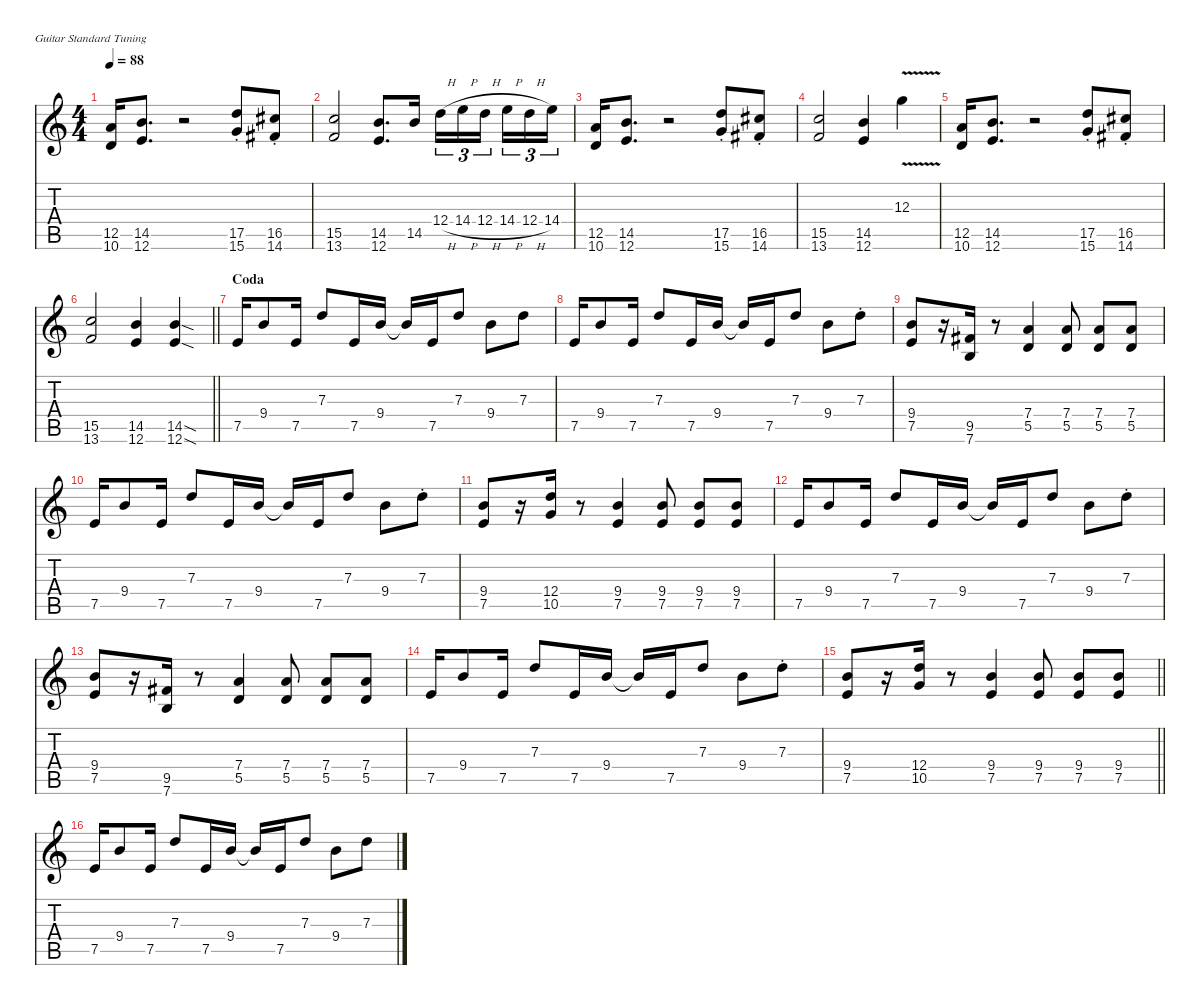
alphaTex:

\defaultSystemsLayout 4
\hideDynamics
\bracketExtendMode nobrackets
\singleTrackTrackNamePolicy hidden
\multiTrackTrackNamePolicy hidden
\firstSystemTrackNameMode fullname
\firstSystemTrackNameOrientation horizontal
\otherSystemsTrackNameOrientation horizontal
\track ("Guitar" "dist.guit.") {instrument distortionguitar}
\staff {score tabs}
\tuning (E4 B3 G3 D3 A2 E2)
\ts (4 4)
\tempo 88
\clef g2
\ks c
(12.5 10.6).16{dy f beam Up} (14.5 12.6).8{d beam Up} r.2{beam Up} (17.5{st} 15.6{st}).8{beam Up} (16.5{st acc #} 14.6{st acc #}).8{beam Up} |
(15.5 13.6).2{beam Up} (14.5 12.6).8{d beam Up} 14.5.16{beam Up} 12.4{h}.16{tu (3 2) beam Down} 14.4{h}.16{tu (3 2) beam Down} 12.4{h}.16{tu (3 2) beam Down} 14.4{h}.16{tu (3 2) beam Down} 12.4{h}.16{tu (3 2) beam Down} 14.4.16{tu (3 2) beam Down} |
(12.5 10.6).16{beam Up} (14.5 12.6).8{d beam Up} r.2{beam Up} (17.5{st} 15.6{st}).8{beam Up} (16.5{st acc #} 14.6{st acc #}).8{beam Up} |
(15.5 13.6).2{beam Up} (14.5 12.6).4{beam Up} 12.3{v}.4{beam Down} |
(12.5 10.6).16{beam Up} (14.5 12.6).8{d beam Up} r.2{beam Up} (17.5{st} 15.6{st}).8{beam Up} (16.5{st acc #} 14.6{st acc #}).8{beam Up} |
\barLineRight lightlight
(15.5 13.6).2{beam Up} (14.5 12.6).4{beam Up} (14.5{sod} 12.6{sod}).4{beam Up} |
\section ("" "Coda")
7.5.16{beam Up} 9.4.8{beam Up} 7.5.16{beam Up} 7.3.8{beam Up} 7.5.16{beam Up} 9.4.16{beam Up} 9.4{t}.16{beam Up} 7.5.16{beam Up} 7.3.8{beam Up} 9.4.8{beam Down} 7.3.8{beam Down} |
7.5.16{beam Up} 9.4.8{beam Up} 7.5.16{beam Up} 7.3.8{beam Up} 7.5.16{beam Up} 9.4.16{beam Up} 9.4{t}.16{beam Up} 7.5.16{beam Up} 7.3.8{beam Up} 9.4.8{beam Down} 7.3{st}.8{beam Down} |
(9.4 7.5).8{beam Up} r.16{beam Up} (9.5{acc #} 7.6).16{beam Up} r.8{beam Up} (7.4 5.5).4{beam Up} (7.4 5.5).8{beam Up} (7.4 5.5).8{beam Up} (7.4 5.5).8{beam Up} |
7.5.16{beam Up} 9.4.8{beam Up} 7.5.16{beam Up} 7.3.8{beam Up} 7.5.16{beam Up} 9.4.16{beam Up} 9.4{t}.16{beam Up} 7.5.16{beam Up} 7.3.8{beam Up} 9.4.8{beam Down} 7.3{st}.8{beam Down} |
(9.4 7.5).8{beam Up} r.16{beam Up} (12.4 10.5).16{beam Up} r.8{beam Up} (9.4 7.5).4{beam Up} (9.4 7.5).8{beam Up} (9.4 7.5).8{beam Up} (9.4 7.5).8{beam Up} |
7.5.16{beam Up} 9.4.8{beam Up} 7.5.16{beam Up} 7.3.8{beam Up} 7.5.16{beam Up} 9.4.16{beam Up} 9.4{t}.16{beam Up} 7.5.16{beam Up} 7.3.8{beam Up} 9.4.8{beam Down} 7.3{st}.8{beam Down} |
(9.4 7.5).8{beam Up} r.16{beam Up} (9.5{acc #} 7.6).16{beam Up} r.8{beam Up} (7.4 5.5).4{beam Up} (7.4 5.5).8{beam Up} (7.4 5.5).8{beam Up} (7.4 5.5).8{beam Up} |
7.5.16{beam Up} 9.4.8{beam Up} 7.5.16{beam Up} 7.3.8{beam Up} 7.5.16{beam Up} 9.4.16{beam Up} 9.4{t}.16{beam Up} 7.5.16{beam Up} 7.3.8{beam Up} 9.4.8{beam Down} 7.3{st}.8{beam Down} |
\barLineRight lightlight
(9.4 7.5).8{beam Up} r.16{beam Up} (12.4 10.5).16{beam Up} r.8{beam Up} (9.4 7.5).4{beam Up} (9.4 7.5).8{beam Up} (9.4 7.5).8{beam Up} (9.4 7.5).8{beam Up} |
7.5.16{beam Up} 9.4.8{beam Up} 7.5.16{beam Up} 7.3.8{beam Up} 7.5.16{beam Up} 9.4.16{beam Up} 9.4{t}.16{beam Up} 7.5.16{beam Up} 7.3.8{beam Up} 9.4.8{beam Down} 7.3.8{beam Down}
